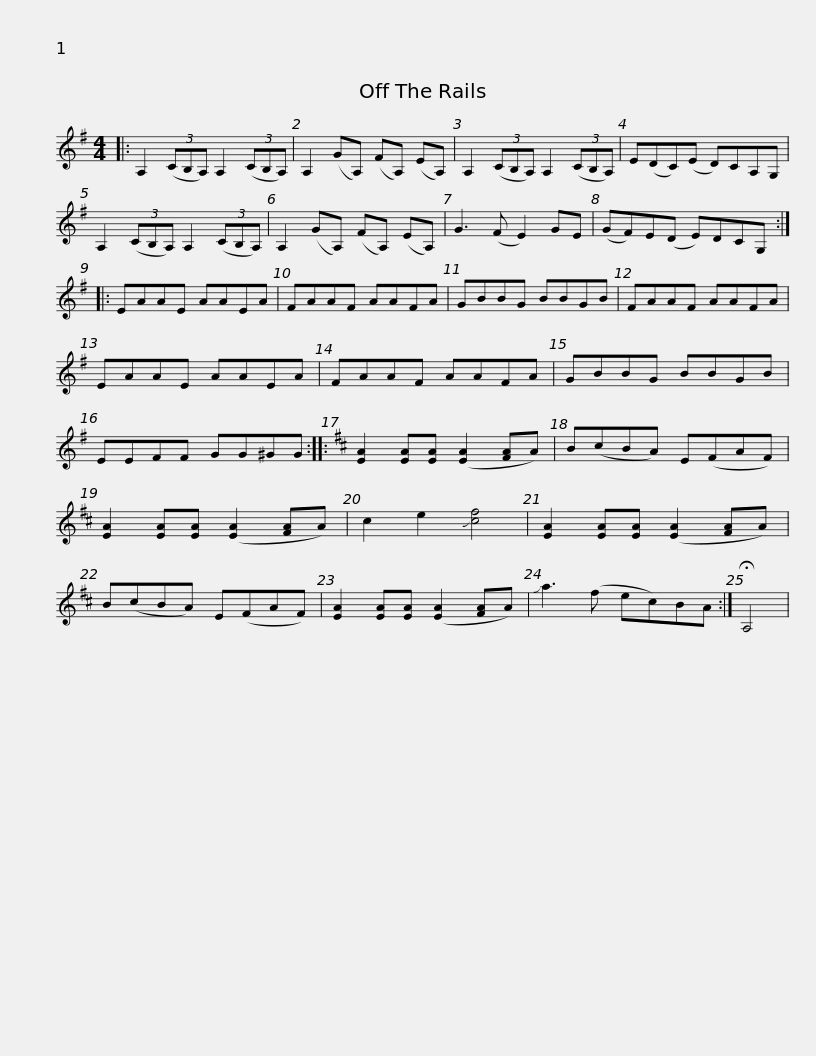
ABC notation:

X:1
L:1/8
M:4/4
I:linebreak $
K:G
V:1 treble
V:1
|: A,2 (3(CB,A,) A,2 (3(CB,A,) | A,2 (GA,) (FA,) (EA,) | A,2 (3(CB,A,) A,2 (3(CB,A,) | E(DC)(E D)CA,G, |$ A,2 (3(CB,A,) A,2 (3(CB,A,) | %5
 A,2 (GA,) (FA,) (EA,) | G3 (F E2) GE | (GF)E(D E)DCG, :: EAAE AAEA |$ FAAF AAFA | %10
 GBBG BBGB | FAAF AAFA | EAAE AAEA | FAAF AAFA |$ GBBG BBGB | %15
 EEFF GG^GG ::[K:D] [EA]2 [EA][EA] ([EA]2 [FA]A) | B(cBA) E(FAF) | [EA]2 [EA][EA] ([EA]2 [FA]A) | c2 e2 !slide![cf]4 |$ %20
 [EA]2 [EA][EA] ([EA]2 [FA]A) | B(cBA) E(FAF) | [EA]2 [EA][EA] ([EA]2 [FA]A) | !slide!a3 (f ec)BA :| !fermata!A,4 | %25
